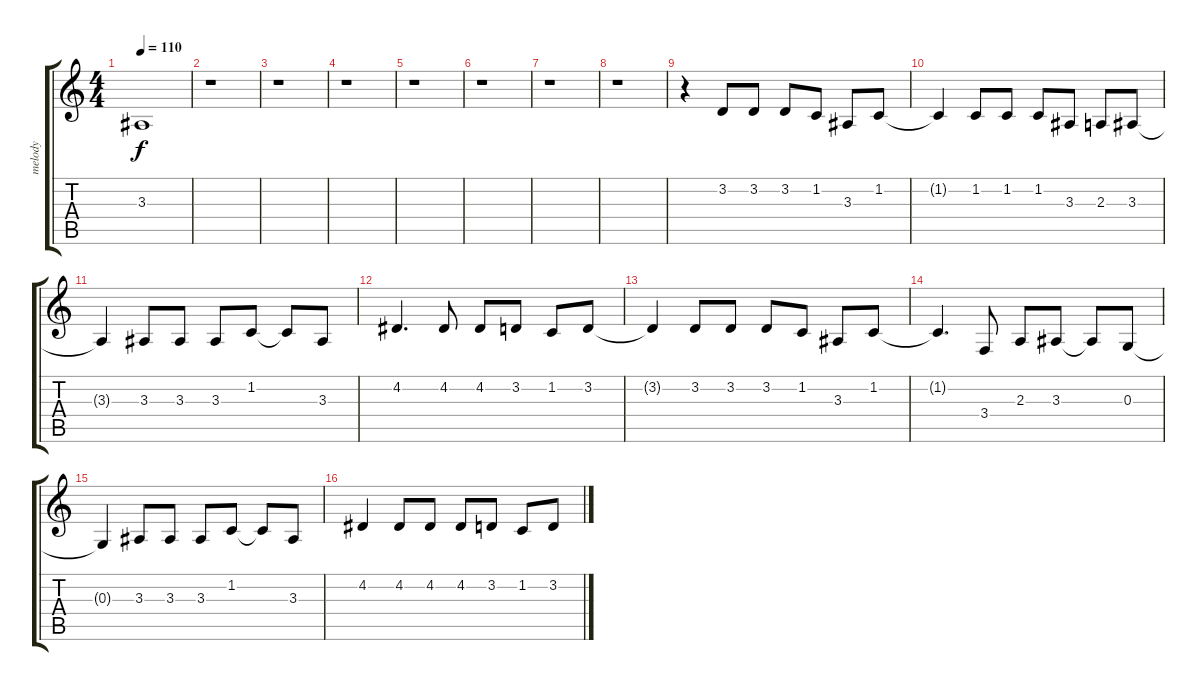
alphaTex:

\track ("melody" "melody") {instrument flute}
\staff {score tabs}
\tuning (E4 B3 G3 D3 A2 E2) {hide}
\ts (4 4)
\tempo 110
\clef g2
\ks c
3.3.1{dy f} |
r.1 |
r.1 |
r.1 |
r.1 |
r.1 |
r.1 |
r.1 |
r.4 3.2.8 3.2.8 3.2.8 1.2.8 3.3.8 1.2.8 |
1.2{t}.4 1.2.8 1.2.8 1.2.8 3.3.8 2.3.8 3.3.8 |
3.3{t}.4 3.3.8 3.3.8 3.3.8 1.2.8 1.2{t}.8 3.3.8 |
4.2.4{d} 4.2.8 4.2.8 3.2.8 1.2.8 3.2.8 |
3.2{t}.4 3.2.8 3.2.8 3.2.8 1.2.8 3.3.8 1.2.8 |
1.2{t}.4{d} 3.4.8 2.3.8 3.3.8 3.3{t}.8 0.3.8 |
0.3{t}.4 3.3.8 3.3.8 3.3.8 1.2.8 1.2{t}.8 3.3.8 |
4.2.4 4.2.8 4.2.8 4.2.8 3.2.8 1.2.8 3.2.8
